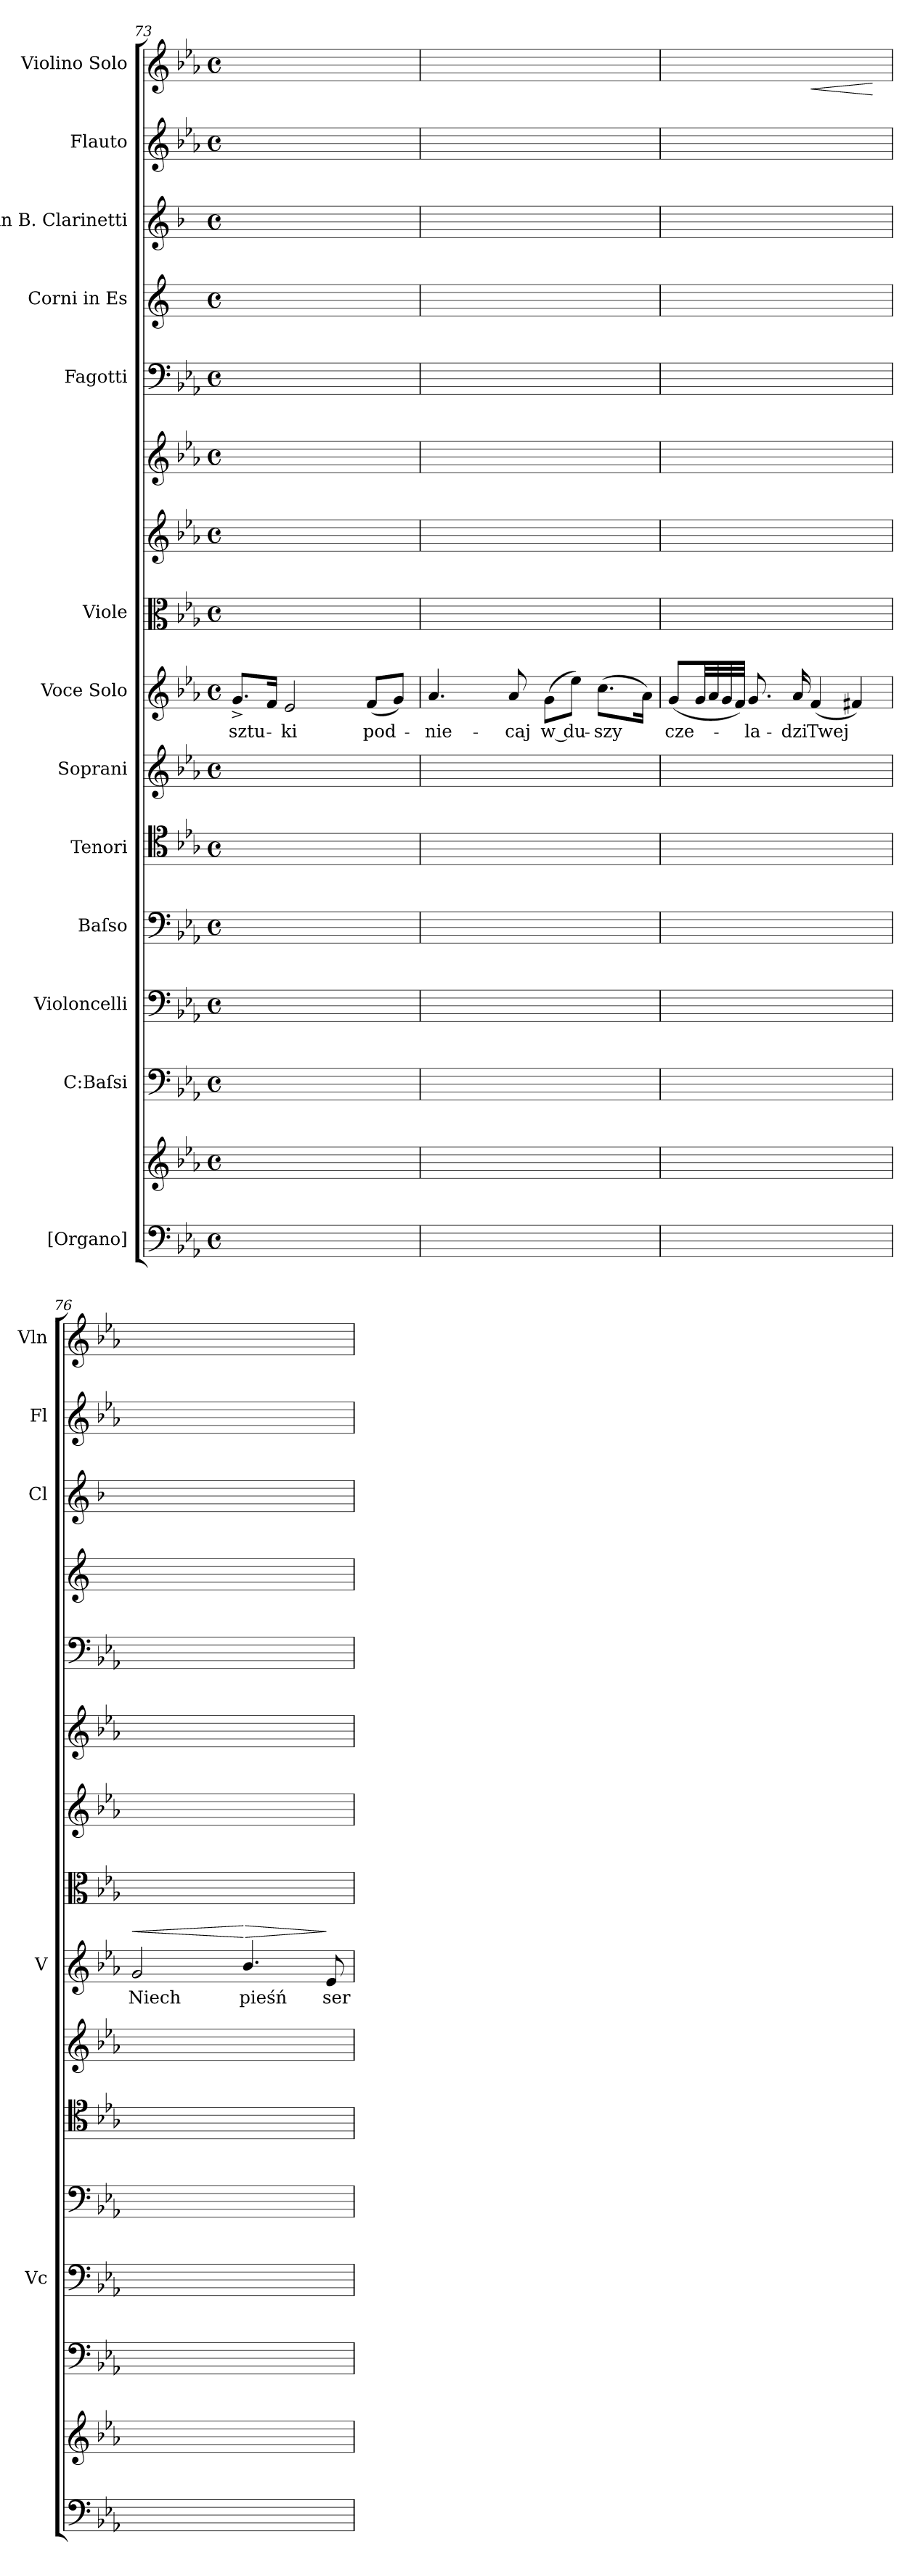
**kern	**kern	**kern	**kern	**kern	**kern	**kern	**kern	**text	**dynam	**kern	**kern	**kern	**kern	**kern	**kern	**kern	**kern	**dynam
*part15	*part15	*part14	*part13	*part12	*part11	*part10	*part9	*part9	*part9	*part8	*part7	*part6	*part5	*part4	*part3	*part2	*part1	*part1
*staff16	*staff15	*staff14	*staff13	*staff12	*staff11	*staff10	*staff9	*staff9	*staff9	*staff8	*staff7	*staff6	*staff5	*staff4	*staff3	*staff2	*staff1	*staff1
*I"[Organo]	*	*I"C:Baſsi	*I"Violoncelli	*I"Baſso	*I"Tenori	*I"Soprani	*I"Voce Solo	*	*	*I"Viole	*	*	*I"Fagotti	*I"Corni in Es	*I"in B. Clarinetti	*I"Flauto	*I"Violino Solo	*
*	*	*	*I'Vc	*	*	*	*I'V	*	*	*	*	*	*	*	*I'Cl	*I'Fl	*I'Vln	*
*clefF4	*clefG2	*clefF4	*clefF4	*clefF4	*clefC4	*clefG2	*clefG2	*	*	*clefC3	*clefG2	*clefG2	*clefF4	*clefG2	*clefG2	*clefG2	*clefG2	*
*	*	*	*	*	*	*	*	*	*	*	*	*	*	*ITrd5c9	*ITrd1c2	*	*	*
*k[b-e-a-]	*k[b-e-a-]	*k[b-e-a-]	*k[b-e-a-]	*k[b-e-a-]	*k[b-e-a-]	*k[b-e-a-]	*k[b-e-a-]	*	*	*k[b-e-a-]	*k[b-e-a-]	*k[b-e-a-]	*k[b-e-a-]	*k[b-e-a-]	*k[b-e-a-]	*k[b-e-a-]	*k[b-e-a-]	*
*M4/4	*M4/4	*M4/4	*M4/4	*M4/4	*M4/4	*M4/4	*M4/4	*	*	*M4/4	*M4/4	*M4/4	*M4/4	*M4/4	*M4/4	*M4/4	*M4/4	*
*met(c)	*met(c)	*met(c)	*met(c)	*met(c)	*met(c)	*met(c)	*met(c)	*	*	*met(c)	*met(c)	*met(c)	*met(c)	*met(c)	*met(c)	*met(c)	*met(c)	*
=73	=73	=73	=73	=73	=73	=73	=73	=73	=73	=73	=73	=73	=73	=73	=73	=73	=73	=73
*	*^	*	*	*	*	*	*	*	*	*	*	*	*	*	*	*	*	*
4AA-yy\ 4A-yy\	8.g/Lyy	4B-yy\ 4dyy\	4A-^<\yy	4A-^<\yy	1ryy	1ryy	1ryy	8.g^>/L	sztu-	.	4B-/yy	4d/yy	(8.g^>/Lyy	1ryy	1ryy	2ryy	1ryy	2ryy	.
.	16f/Jkyy	.	.	.	.	.	.	16f/Jk	.	.	.	.	16f/Jkyy)	.	.	.	.	.	.
2GGyy\ 2Gyy\	2B-yy/ 2e-yy/	4ryy	2G\yy	2G\yy	.	.	.	2e-/	-ki	.	2B-/yy	2e-/yy	2e-^>/yy	.	.	.	.	.	.
.	.	2ryy	.	.	.	.	.	.	.	.	.	.	.	.	.	4ryy	.	4ryy	.
8FFyy\ 8Fyy\ 8B-yy\L	8dyy/ 8fyy/L	.	(8F\Lyy	(8F\Lyy	.	.	.	(8f/L	pod-	.	4B-/yy	(8d/Lyy	(8f/Lyy	.	.	(<8f/Lyy	.	(8ff\Lyy	.
8EE-yy\ 8E-yy\J	8e-yy/ 8gyy/J	.	8E-\Jyy)	8E-\Jyy)	.	.	.	8g/J)	.	.	.	8e-/Jyy)	8g/Jyy)	.	.	8g/Jyy)	.	8gg\Jyy)	.
*	*v	*v	*	*	*	*	*	*	*	*	*	*	*	*	*	*	*	*	*
=74	=74	=74	=74	=74	=74	=74	=74	=74	=74	=74	=74	=74	=74	=74	=74	=74	=74	=74
4DDyy/ 4Dyy/	8fyy/ 8a-yy/L	4D\yy	4D\yy	1ryy	1ryy	1ryy	4.a-/	-nie-	.	4B-/yy	(8f/Lyy	(>8a-/Lyy	1ryy	1ryy	4a-/yy	1ryy	4aa-'\yy	.
.	8B-/yy	.	.	.	.	.	.	.	.	.	8B-/yy	8B-/yy	.	.	.	.	.	.
4ryy	8fyy/ 8a-yy/	4ryy	4ryy	.	.	.	.	.	.	4ryy	8f/yy	8a-/yy	.	.	8.a-/Lyy	.	8.aa-'\Lyy	.
.	8B-/Jyy	.	.	.	.	.	8a-/	-caj	.	.	8B-/Jyy)	8B-/Jyy)	.	.	.	.	.	.
.	.	.	.	.	.	.	.	.	.	.	.	.	.	.	16a-/Jkyy	.	16aa-'\Jkyy	.
4EE-yy/ 4E-yy/	8e-yy/ 8gyy/L	4E-\yy	4E-\yy	.	.	.	(>8g\L	w du-	.	4e-\yy	(8e-/Lyy	(>8g/Lyy	.	.	8g/Lyy	.	(8gg\Lyy	.
.	8B-/yy	.	.	.	.	.	8ee-\J)	.	.	.	8B-/Jyy)	8B-/yy	.	.	8ee-/yy	.	8eee-\yy	.
4AAA-yy/ 4AA-yy/	8e-yy/ 8a-yy/	4AA-/yy	4AA-/yy	.	.	.	(>8.cc\L	-szy	.	4A-/yy	4c/yy	8a-/yy	.	.	8.cc/yy	.	8.ccc\yy	.
.	8c/Jyy	.	.	.	.	.	.	.	.	.	.	8e-/Jyy)	.	.	.	.	.	.
.	.	.	.	.	.	.	16a-\Jk)	.	.	.	.	.	.	.	16a-/Jkyy	.	16aa-\Jkyy)	.
=75	=75	=75	=75	=75	=75	=75	=75	=75	=75	=75	=75	=75	=75	=75	=75	=75	=75	=75
4BBB-yy/ 4BB-yy/	8e-yy/ 8gyy/L	4BB-/yy	4BB-/yy	1ryy	1ryy	1ryy	(8g/L	cze-	.	4B-/yy	(8e-/Lyy	(>8g/Lyy	1ryy	1ryy	(<[8g/Lyy	1ryy	(8gg\Lyy	.
.	8B-/yy	.	.	.	.	.	32g/LL	.	.	.	8B-/yy	8B-/yy	.	.	32g/LLyy]	.	32gg\LLyy	.
.	.	.	.	.	.	.	32a-/	.	.	.	.	.	.	.	32a-/yy	.	32aa-\yy	.
.	.	.	.	.	.	.	32g/	.	.	.	.	.	.	.	32g/yy	.	32gg\yy	.
.	.	.	.	.	.	.	32f/JJJ)	.	.	.	.	.	.	.	32f/JJJyy	.	32ff\JJJyy	.
4ryy	8e-yy/ 8gyy/	4ryy	4ryy	.	.	.	8.g/	-la-	.	4ryy	8e-/yy	8g/yy	.	.	8.g/Lyy)	.	8.gg\Lyy	.
.	8B-/Jyy	.	.	.	.	.	.	.	.	.	8B-/Jyy)	8B-/Jyy)	.	.	.	.	.	.
.	.	.	.	.	.	.	16a-/	-dzi	.	.	.	.	.	.	16a-/Jkyy	.	16aa-\Jkyy)	.
!	!	!	!	!	!	!	!	!	!	!	!	!	!	!	!	!	!	!LO:HP:b
4BBB-yy/ 4BB-yy/	4B-yy/ 4dyy/ 4fyy/	4BB-/yy	4BB-/yy	.	.	.	(4f/	Twej	.	4B-/yy	4d/yy	4f/yy	.	.	4f/yy	.	(4ff'\yy	<
4ryy	4ryy	4ryy	4ryy	.	.	.	4f#X/)	.	.	4ryy	4ryy	4ryy	.	.	4f#X/yy	.	4ff#X'\yy)	.
.	.	.	.	.	.	.	.	.	.	.	.	.	.	.	.	.	.	[
=76	=76	=76	=76	=76	=76	=76	=76	=76	=76	=76	=76	=76	=76	=76	=76	=76	=76	=76
!	!	!	!	!	!	!	!	!	!LO:HP:a	!	!	!	!	!	!	!	!	!
2EE-yy\ 2E-yy\	8Gyy/ 8e-yy/L	2E-\yy	2E-\yy	1ryy	1ryy	1ryy	2g/	Niech	<	1ryy	8G/Lyy	8e-/Lyy	1ryy	1ryy	1ryy	1ryy	1ryy	.
.	8B-/yy	.	.	.	.	.	.	.	.	.	8B-/yy	8B-/yy	.	.	.	.	.	.
.	8e-yy/ 8gyy/	.	.	.	.	.	.	.	.	.	8e-/yy	8g/yy	.	.	.	.	.	.
.	8B-/Jyy	.	.	.	.	.	.	.	.	.	8B-/Jyy	8B-/Jyy	.	.	.	.	.	.
!	!	!	!	!	!	!	!	!	!LO:HP:n=1:a	!	!	!	!	!	!	!	!	!
2GGyy\ 2Gyy\	8e-/Lyy	2G\yy	2G\yy	.	.	.	4.b-/	pieśń	[ >	.	8e-/Lyy	8e-/Lyy	.	.	.	.	.	.
.	8B-/yy	.	.	.	.	.	.	.	.	.	8B-/yy	8B-/yy	.	.	.	.	.	.
.	8e-yy/ 8b-yy/	.	.	.	.	.	.	.	.	.	8e-/yy	8b-/yy	.	.	.	.	.	.
.	8B-/Jyy	.	.	.	.	.	8e-/	ser-	]	.	8B-/Jyy	8e-/Jyy	.	.	.	.	.	.
=	=	=	=	=	=	=	=	=	=	=	=	=	=	=	=	=	=	=
*-	*-	*-	*-	*-	*-	*-	*-	*-	*-	*-	*-	*-	*-	*-	*-	*-	*-	*-
